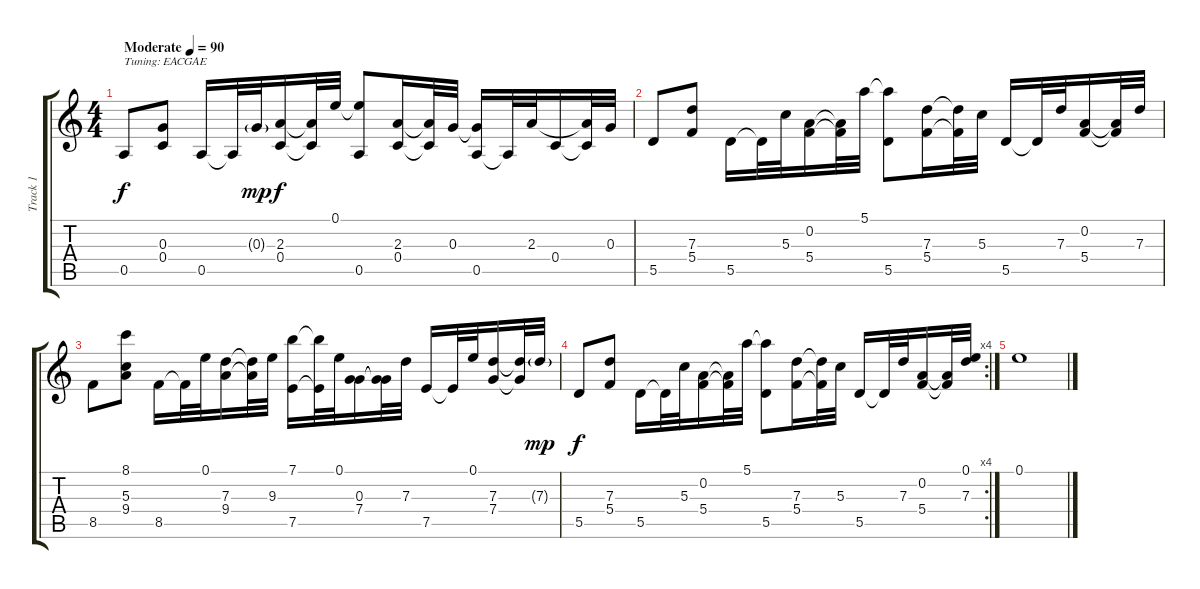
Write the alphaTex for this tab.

\track ("Track 1" "Track 1") {instrument acousticguitarsteel}
\staff {score tabs}
\tuning (E4 A3 G3 C3 A2 E2) {hide}
\ts (4 4)
\tempo (90 "Moderate")
\clef g2
\ks c
0.5.8{txt "Tuning: EACGAE" dy f instrument acousticguitarsteel} (0.3 0.4).8 0.5.16 0.5{t}.32 0.3{g}.32{dy mp} (2.3 0.4).16{dy f} (2.3{t} 0.4{t}).32 0.1.32 (0.1{t} 0.5).8 (2.3 0.4).16 (2.3{t} 0.4{t}).32 0.3.32 (0.3{t} 0.5).16 0.5{t}.32 2.3.32 0.4.16 (2.3{t} 0.4{t}).32 0.3.32 |
5.5.8 (7.3 5.4).8 5.5.16 5.5{t}.32 5.3.32 (0.2 5.4).16 (0.2{t} 5.4{t}).32 5.1.32 (5.1{t} 5.5).8 (7.3 5.4).16 (7.3{t} 5.4{t}).32 5.3.32 5.5.16 5.5{t}.32 7.3.32 (0.2 5.4).16 (0.2{t} 5.4{t}).32 7.3.32 |
8.5.8 (8.1 5.3 9.4).8 8.5.16 8.5{t}.32 0.1.32 (7.3 9.4).16 (7.3{t} 9.4{t}).32 9.3.32 (7.1 7.5).16 (7.1{t} 7.5{t}).32 0.1.32 (0.3 7.4).16 (0.3{t} 7.4{t}).32 7.3.32 7.5.16 7.5{t}.32 0.1.32 (7.3 7.4).16 (7.3{t} 7.4{t}).32 7.3{g}.32{dy mp} |
\rc 4
5.5.8{dy f} (7.3 5.4).8 5.5.16 5.5{t}.32 5.3.32 (0.2 5.4).16 (0.2{t} 5.4{t}).32 5.1.32 (5.1{t} 5.5).8 (7.3 5.4).16 (7.3{t} 5.4{t}).32 5.3.32 5.5.16 5.5{t}.32 7.3.32 (0.2 5.4).16 (0.2{t} 5.4{t}).32 (0.1 7.3).32 |
0.1.1
